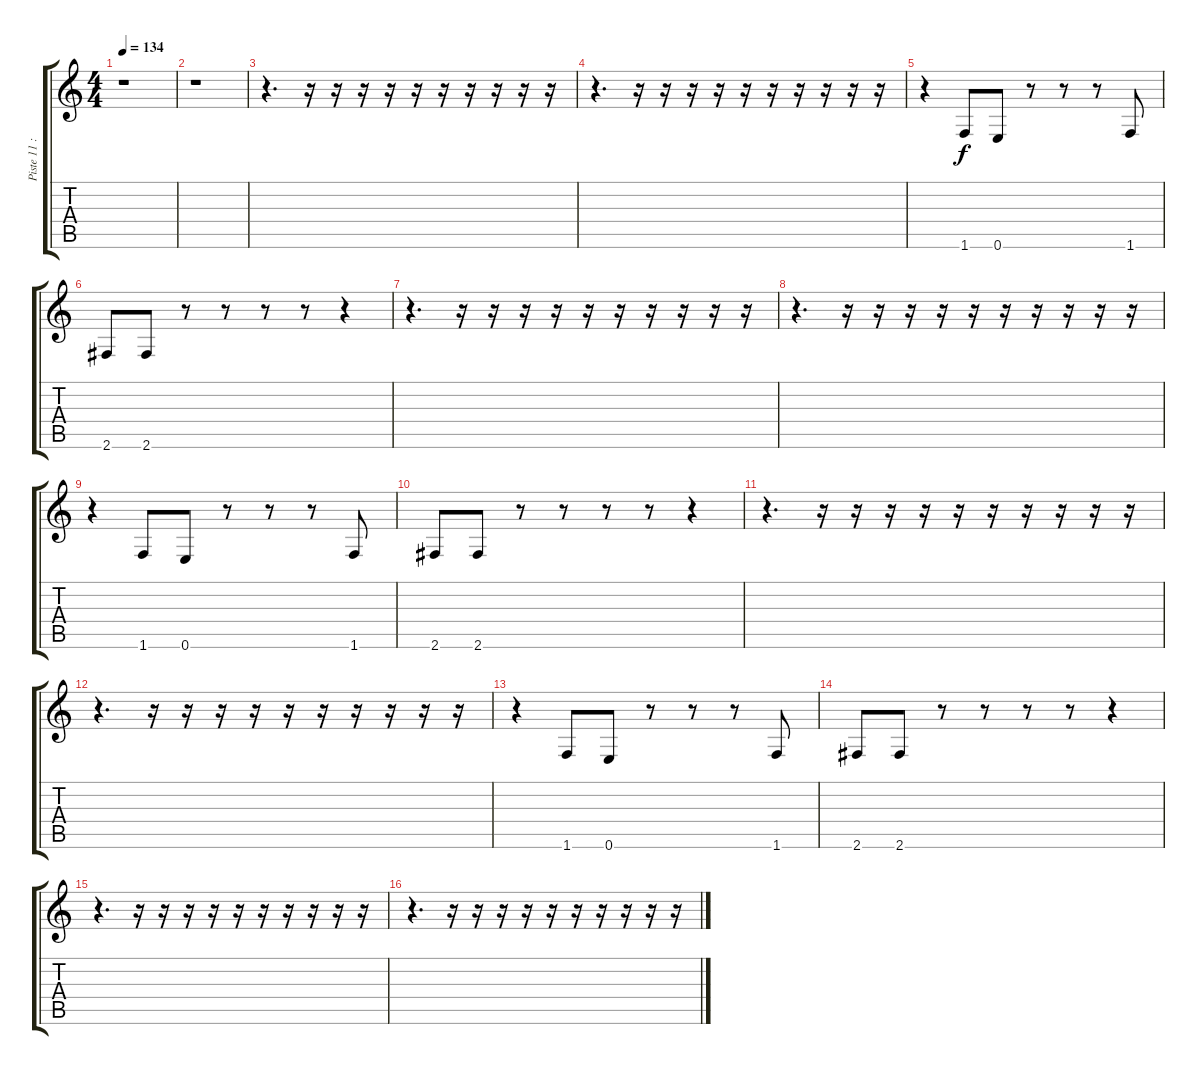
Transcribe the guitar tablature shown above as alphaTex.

\track ("Piste 11 : non précisé" "Piste 11 :") {instrument electricbassfinger}
\staff {score tabs}
\tuning (E4 B3 G3 D3 A2 E2) {hide}
\ts (4 4)
\tempo 134
\clef g2
\ks c
r.1{dy f} |
r.1 |
r.4{d} r.16 r.16 r.16 r.16 r.16 r.16 r.16 r.16 r.16 r.16 |
r.4{d} r.16 r.16 r.16 r.16 r.16 r.16 r.16 r.16 r.16 r.16 |
r.4 1.6.8 0.6.8 r.8 r.8 r.8 1.6.8 |
2.6.8 2.6.8 r.8 r.8 r.8 r.8 r.4 |
r.4{d} r.16 r.16 r.16 r.16 r.16 r.16 r.16 r.16 r.16 r.16 |
r.4{d} r.16 r.16 r.16 r.16 r.16 r.16 r.16 r.16 r.16 r.16 |
r.4 1.6.8 0.6.8 r.8 r.8 r.8 1.6.8 |
2.6.8 2.6.8 r.8 r.8 r.8 r.8 r.4 |
r.4{d} r.16 r.16 r.16 r.16 r.16 r.16 r.16 r.16 r.16 r.16 |
r.4{d} r.16 r.16 r.16 r.16 r.16 r.16 r.16 r.16 r.16 r.16 |
r.4 1.6.8 0.6.8 r.8 r.8 r.8 1.6.8 |
2.6.8 2.6.8 r.8 r.8 r.8 r.8 r.4 |
r.4{d} r.16 r.16 r.16 r.16 r.16 r.16 r.16 r.16 r.16 r.16 |
r.4{d} r.16 r.16 r.16 r.16 r.16 r.16 r.16 r.16 r.16 r.16
